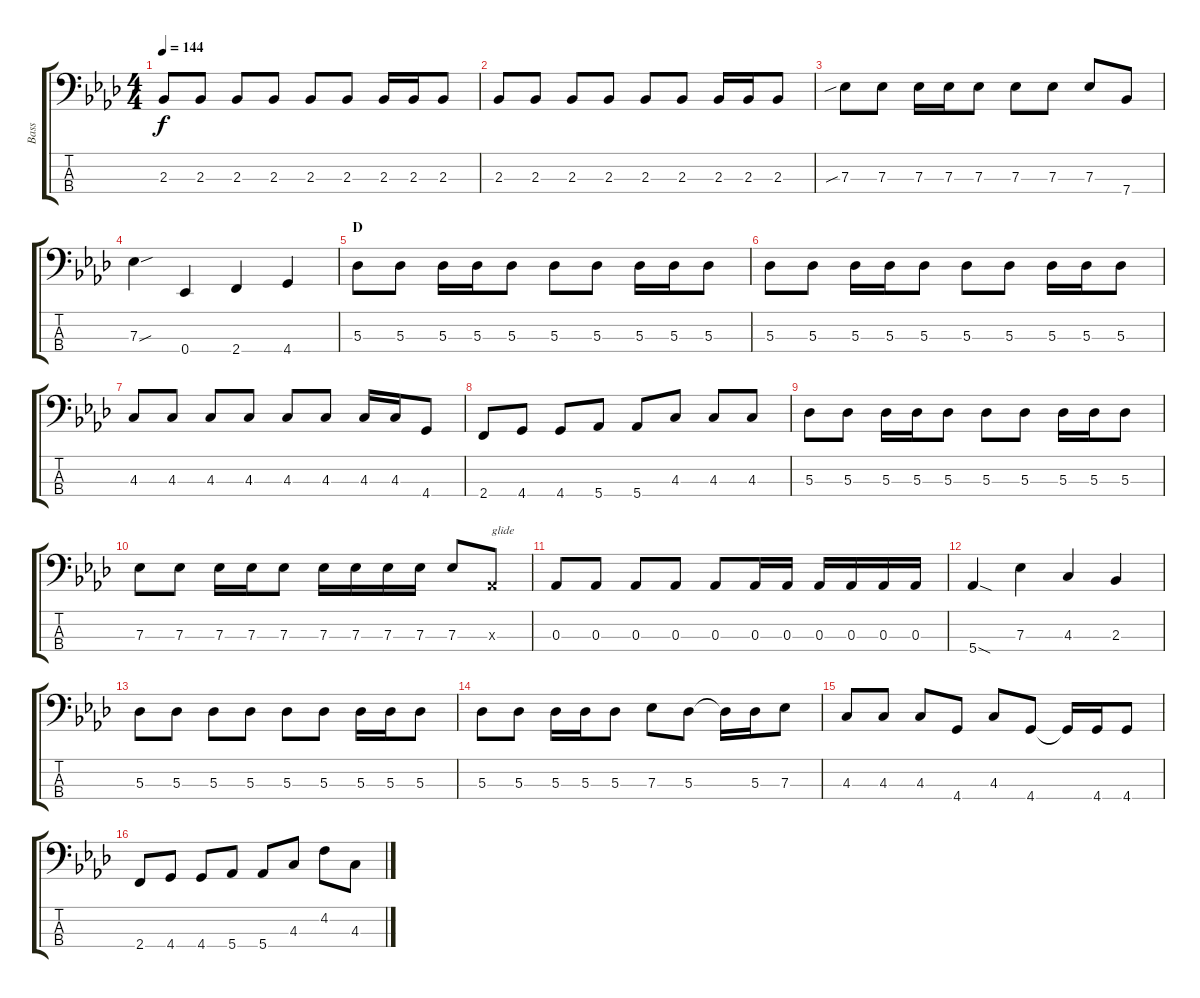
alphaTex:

\track ("Bass" "Bass") {instrument electricbasspick}
\staff {score tabs}
\tuning (Gb2 Db2 Ab1 Eb1) {hide}
\ts (4 4)
\tempo 144
\clef f4
\ks ab
2.3.8{dy f} 2.3.8 2.3.8 2.3.8 2.3.8 2.3.8 2.3.16 2.3.16 2.3.8 |
2.3.8 2.3.8 2.3.8 2.3.8 2.3.8 2.3.8 2.3.16 2.3.16 2.3.8 |
7.3{sib}.8 7.3.8 7.3.16 7.3.16 7.3.8 7.3.8 7.3.8 7.3.8 7.4.8 |
7.3{sou}.4 0.4.4 2.4.4 4.4.4 |
\section ("" "D")
5.3.8 5.3.8 5.3.16 5.3.16 5.3.8 5.3.8 5.3.8 5.3.16 5.3.16 5.3.8 |
5.3.8 5.3.8 5.3.16 5.3.16 5.3.8 5.3.8 5.3.8 5.3.16 5.3.16 5.3.8 |
4.3.8 4.3.8 4.3.8 4.3.8 4.3.8 4.3.8 4.3.16 4.3.16 4.4.8 |
2.4.8 4.4.8 4.4.8 5.4.8 5.4.8 4.3.8 4.3.8 4.3.8 |
5.3.8 5.3.8 5.3.16 5.3.16 5.3.8 5.3.8 5.3.8 5.3.16 5.3.16 5.3.8 |
7.3.8 7.3.8 7.3.16 7.3.16 7.3.8 7.3.16 7.3.16 7.3.16 7.3.16 7.3.8 0.3{x}.8{txt "glide"} |
0.3.8 0.3.8 0.3.8 0.3.8 0.3.8 0.3.16 0.3.16 0.3.16 0.3.16 0.3.16 0.3.16 |
5.4{sod}.4 7.3.4 4.3.4 2.3.4 |
5.3.8 5.3.8 5.3.8 5.3.8 5.3.8 5.3.8 5.3.16 5.3.16 5.3.8 |
5.3.8 5.3.8 5.3.16 5.3.16 5.3.8 7.3.8 5.3.8 5.3{t}.16 5.3.16 7.3.8 |
4.3.8 4.3.8 4.3.8 4.4.8 4.3.8 4.4.8 4.4{t}.16 4.4.16 4.4.8 |
2.4.8 4.4.8 4.4.8 5.4.8 5.4.8 4.3.8 4.2.8 4.3.8
